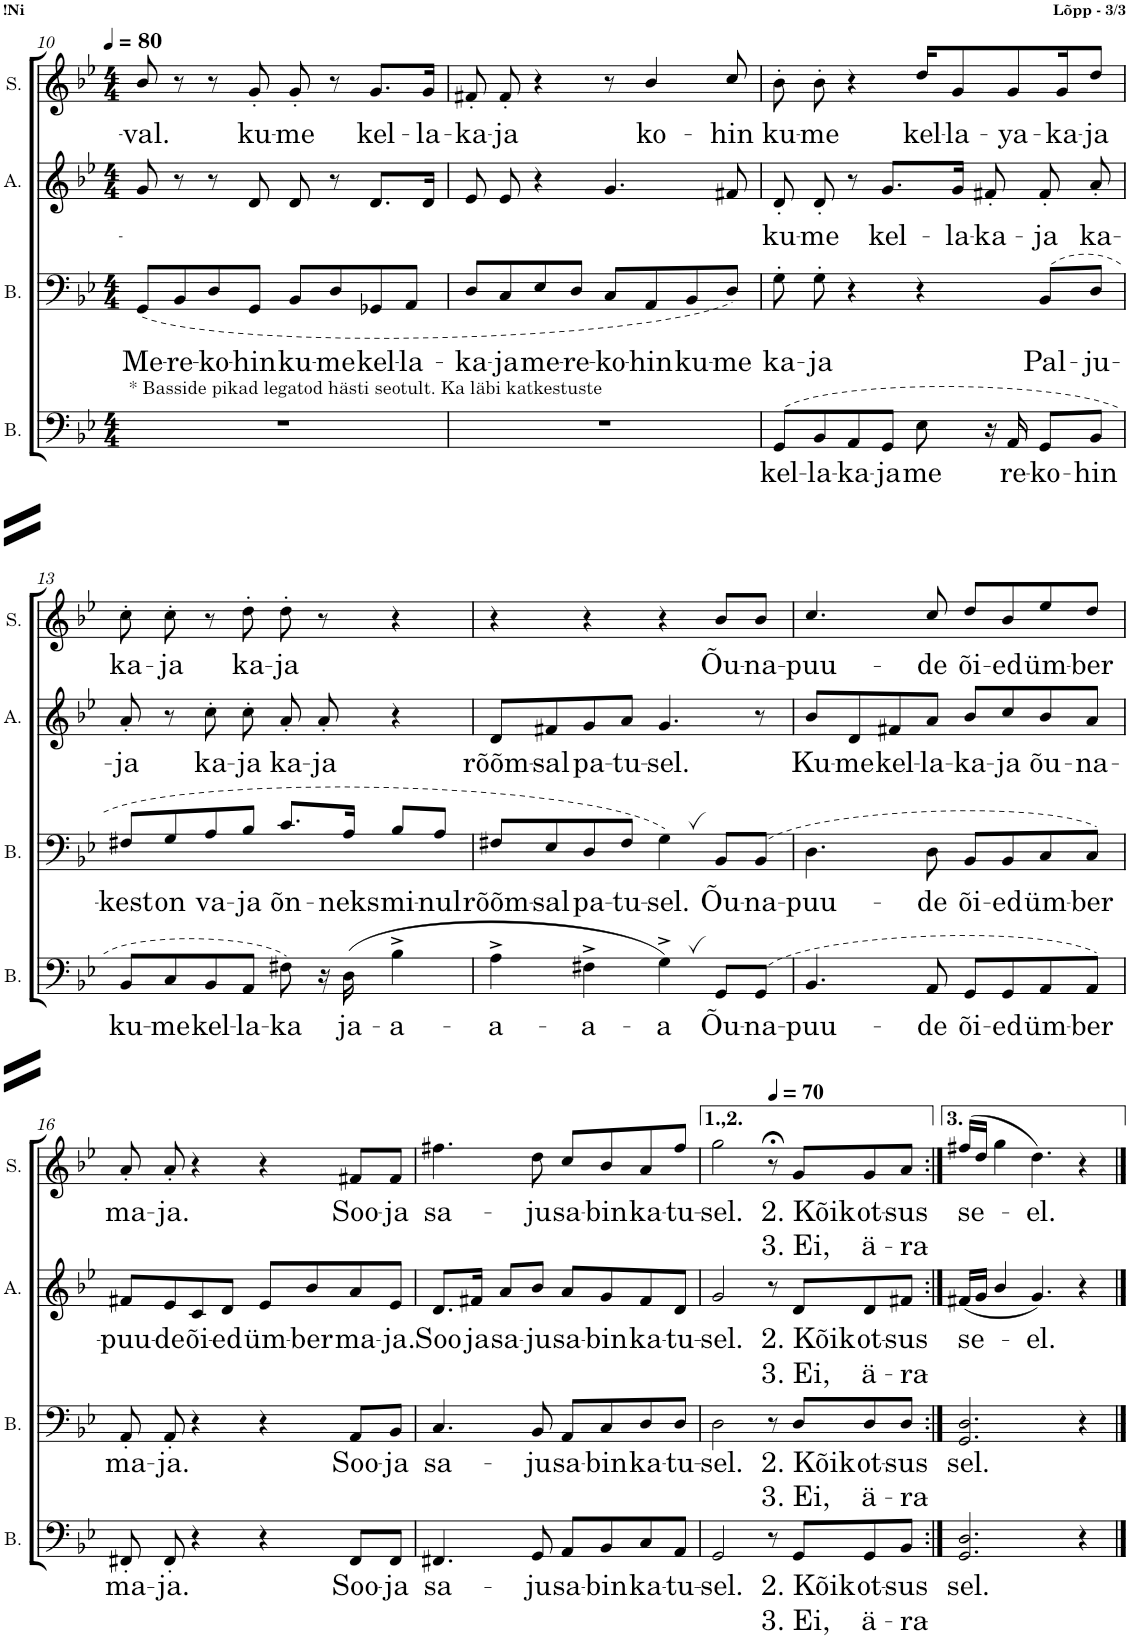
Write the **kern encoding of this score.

**kern	**text	**text	**kern	**text	**text	**kern	**text	**text	**kern	**text	**text
*part4	*part4	*part4	*part3	*part3	*part3	*part2	*part2	*part2	*part1	*part1	*part1
*staff4	*staff4	*staff4	*staff3	*staff3	*staff3	*staff2	*staff2	*staff2	*staff1	*staff1	*staff1
*I"Bass	*	*	*I"Baritone	*	*	*I"Alto	*	*	*I"Soprano	*	*
*I'B.	*	*	*I'B.	*	*	*I'A.	*	*	*I'S.	*	*
!!LO:PB:g=z
*clefF4	*	*	*clefF4	*	*	*clefG2	*	*	*clefG2	*	*
*	*	*	*	*	*	*Trd1c2	*	*	*	*	*
*k[b-e-]	*	*	*k[b-e-]	*	*	*k[b-e-]	*	*	*k[b-e-]	*	*
*M4/4	*	*	*M4/4	*	*	*M4/4	*	*	*M4/4	*	*
*MM80	*	*	*MM80	*	*	*MM80	*	*	*MM80	*	*
=10	=10	=10	=10	=10	=10	=10	=10	=10	=10	=10	=10
!	!	!	!LO:TX:b:t=* Basside pikad legatod hästi seotult. Ka läbi katkestuste	!	!	!	!	!	!	!	!
!	!	!	!	!LO:LY:b	!	!	!LO:LY:b	!	!	!LO:LY:b	!
1r	.	.	(8GG/L	Me-	.	8g/	-val.	.	8b-/	-val.	.
!	!	!	!	!LO:LY:b	!	!	!	!	!	!	!
.	.	.	8BB-/	-re-	.	8r	.	.	8r	.	.
!	!	!	!	!LO:LY:b	!	!	!	!	!	!	!
.	.	.	8D/	-ko-	.	8r	.	.	8r	.	.
!	!	!	!	!LO:LY:b	!	!	!LO:LY:b	!	!	!LO:LY:b	!
.	.	.	8GG/J	-hin	.	8d'/	ku-	.	8g'/	ku-	.
!	!	!	!	!LO:LY:b	!	!	!LO:LY:b	!	!	!LO:LY:b	!
.	.	.	8BB-/L	ku-	.	8d'/	-me	.	8g'/	-me	.
!	!	!	!	!LO:LY:b	!	!	!	!	!	!	!
.	.	.	8D/	-me	.	8r	.	.	8r	.	.
!	!	!	!	!LO:LY:b	!	!	!LO:LY:b	!	!	!LO:LY:b	!
.	.	.	8GG-X/	kel-	.	8.d/L	kel-	.	8.g/L	kel-	.
!	!	!	!	!LO:LY:b	!	!	!	!	!	!	!
.	.	.	8AA/J	-la-	.	.	.	.	.	.	.
!	!	!	!	!	!	!	!LO:LY:b	!	!	!LO:LY:b	!
.	.	.	.	.	.	16d/Jk	-la-	.	16g/Jk	-la-	.
=11	=11	=11	=11	=11	=11	=11	=11	=11	=11	=11	=11
!	!	!	!	!LO:LY:b	!	!	!LO:LY:b	!	!	!LO:LY:b	!
1r	.	.	8D/L	-ka-	.	8e-'/	-ka-	.	8f#X'/	-ka-	.
!	!	!	!	!LO:LY:b	!	!	!LO:LY:b	!	!	!LO:LY:b	!
.	.	.	8C/	-ja	.	8e-'/	-ja	.	8f#'/	-ja	.
!	!	!	!	!LO:LY:b	!	!	!	!	!	!	!
.	.	.	8E-/	me-	.	4r	.	.	4r	.	.
!	!	!	!	!LO:LY:b	!	!	!	!	!	!	!
.	.	.	8D/J	-re-	.	.	.	.	.	.	.
!	!	!	!	!LO:LY:b	!	!	!LO:LY:b	!	!	!	!
.	.	.	8C/L	-ko-	.	4.g/	ko-	.	8r	.	.
!	!	!	!	!LO:LY:b	!	!	!	!	!	!LO:LY:b	!
.	.	.	8AA/	-hin	.	.	.	.	4b-/	ko-	.
!	!	!	!	!LO:LY:b	!	!	!	!	!	!	!
.	.	.	8BB-/	ku-	.	.	.	.	.	.	.
!	!	!	!	!LO:LY:b	!	!	!LO:LY:b	!	!	!LO:LY:b	!
.	.	.	8D/J)	-me	.	8f#X/	-hin	.	8cc/	-hin	.
=12	=12	=12	=12	=12	=12	=12	=12	=12	=12	=12	=12
!	!LO:LY:b	!	!	!LO:LY:b	!	!	!LO:LY:b	!	!	!LO:LY:b	!
(8GG/L	kel-	.	8G'\	ka-	.	8d'/	ku-	.	8b-'\	ku-	.
!	!LO:LY:b	!	!	!LO:LY:b	!	!	!LO:LY:b	!	!	!LO:LY:b	!
8BB-/	-la-	.	8G'\	-ja	.	8d'/	-me	.	8b-'\	-me	.
!	!LO:LY:b	!	!	!	!	!	!	!	!	!	!
8AA/	-ka-	.	4r	.	.	8r	.	.	4r	.	.
!	!LO:LY:b	!	!	!	!	!	!LO:LY:b	!	!	!	!
8GG/J	-ja	.	.	.	.	8.g/L	kel-	.	.	.	.
!	!LO:LY:b	!	!	!	!	!	!	!	!	!LO:LY:b	!
8E-\	me	.	4r	.	.	.	.	.	16dd/KL	kel-	.
!	!	!	!	!	!	!	!LO:LY:b	!	!	!LO:LY:b	!
.	.	.	.	.	.	16g/Jk	-la-	.	8g/	-la-	.
!	!	!	!	!	!	!	!LO:LY:b	!	!	!	!
16r	.	.	.	.	.	8f#X'/	-ka-	.	.	.	.
!	!LO:LY:b	!	!	!	!	!	!	!	!	!LO:LY:b	!
16AA/	re-	.	.	.	.	.	.	.	8g/	-ya-	.
!	!LO:LY:b	!	!	!LO:LY:b	!	!	!LO:LY:b	!	!	!	!
8GG/L	-ko-	.	(8BB-/L	Pal-	.	8f#'/	-ja	.	.	.	.
!	!	!	!	!	!	!	!	!	!	!LO:LY:b	!
.	.	.	.	.	.	.	.	.	16g/K	-ka-	.
!	!LO:LY:b	!	!	!LO:LY:b	!	!	!LO:LY:b	!	!	!LO:LY:b	!
8BB-/J	-hin	.	8D/J	-ju-	.	8a'/	ka-	.	8dd/J	-ja	.
!!LO:LB:g=z
=13	=13	=13	=13	=13	=13	=13	=13	=13	=13	=13	=13
!	!LO:LY:b	!	!	!LO:LY:b	!	!	!LO:LY:b	!	!	!LO:LY:b	!
8BB-/L	ku-	.	8F#X/L	-kest	.	8a'/	-ja	.	8cc'\	ka-	.
!	!LO:LY:b	!	!	!LO:LY:b	!	!	!	!	!	!LO:LY:b	!
8C/	-me	.	8G/	on	.	8r	.	.	8cc'\	-ja	.
!	!LO:LY:b	!	!	!LO:LY:b	!	!	!LO:LY:b	!	!	!	!
8BB-/	kel-	.	8A/	va-	.	8cc'\	ka-	.	8r	.	.
!	!LO:LY:b	!	!	!LO:LY:b	!	!	!LO:LY:b	!	!	!LO:LY:b	!
8AA/J	-la-	.	8B-/J	-ja	.	8cc'\	-ja	.	8dd'\	ka-	.
!	!LO:LY:b	!	!	!LO:LY:b	!	!	!LO:LY:b	!	!	!LO:LY:b	!
8F#X\)	-ka	.	8.c/L	õn-	.	8a'/	ka-	.	8dd'\	-ja	.
!	!	!	!	!	!	!	!LO:LY:b	!	!	!	!
16r	.	.	.	.	.	8a'/	-ja	.	8r	.	.
!	!LO:LY:b	!	!	!LO:LY:b	!	!	!	!	!	!	!
(16D\	ja-	.	16A/Jk	-neks	.	.	.	.	.	.	.
!	!LO:LY:b	!	!	!LO:LY:b	!	!	!	!	!	!	!
4B-^\	-a-	.	8B-/L	mi-	.	4r	.	.	4r	.	.
!	!	!	!	!LO:LY:b	!	!	!	!	!	!	!
.	.	.	8A/J	-nul	.	.	.	.	.	.	.
=14	=14	=14	=14	=14	=14	=14	=14	=14	=14	=14	=14
!	!LO:LY:b	!	!	!LO:LY:b	!	!	!LO:LY:b	!	!	!	!
4A^\	-a-	.	8F#X/L	rõõm-	.	8d/L	rõõm-	.	4r	.	.
!	!	!	!	!LO:LY:b	!	!	!LO:LY:b	!	!	!	!
.	.	.	8E-/	-sal	.	8f#X/	-sal	.	.	.	.
!	!LO:LY:b	!	!	!LO:LY:b	!	!	!LO:LY:b	!	!	!	!
4F#X^\	-a-	.	8D/	pa-	.	8g/	pa-	.	4r	.	.
!	!	!	!	!LO:LY:b	!	!	!LO:LY:b	!	!	!	!
.	.	.	8F#/J	tu-	.	8a/J	-tu-	.	.	.	.
!	!LO:LY:b	!	!	!LO:LY:b	!	!	!LO:LY:b	!	!	!	!
4G'~^,\)	-a	.	4G'~,\)	-sel.	.	4.g/	sel.	.	4r	.	.
!	!LO:LY:b	!	!	!LO:LY:b	!	!	!	!	!	!LO:LY:b	!
8GG/L	Õu-	.	8BB-/L	Õu-	.	.	.	.	8b-/L	Õu-	.
!	!LO:LY:b	!	!	!LO:LY:b	!	!	!	!	!	!LO:LY:b	!
(>8GG/J	-na-	.	(>8BB-/J	-na-	.	8r	.	.	8b-/J	-na-	.
=15	=15	=15	=15	=15	=15	=15	=15	=15	=15	=15	=15
!	!LO:LY:b	!	!	!LO:LY:b	!	!	!LO:LY:b	!	!	!LO:LY:b	!
4.BB-/	-puu-	.	4.D\	-puu-	.	8b-/L	Ku-	.	4.cc/	-puu-	.
!	!	!	!	!	!	!	!LO:LY:b	!	!	!	!
.	.	.	.	.	.	8d/	-me	.	.	.	.
!	!	!	!	!	!	!	!LO:LY:b	!	!	!	!
.	.	.	.	.	.	8f#X/	kel-	.	.	.	.
!	!LO:LY:b	!	!	!LO:LY:b	!	!	!LO:LY:b	!	!	!LO:LY:b	!
8AA/	-de	.	8D\	-de	.	8a/J	-la-	.	8cc/	-de	.
!	!LO:LY:b	!	!	!LO:LY:b	!	!	!LO:LY:b	!	!	!LO:LY:b	!
8GG/L	õi-	.	8BB-/L	õi-	.	8b-/L	-ka-	.	8dd/L	õi-	.
!	!LO:LY:b	!	!	!LO:LY:b	!	!	!LO:LY:b	!	!	!LO:LY:b	!
8GG/	-ed	.	8BB-/	-ed	.	8cc/	-ja	.	8b-/	-ed	.
!	!LO:LY:b	!	!	!LO:LY:b	!	!	!LO:LY:b	!	!	!LO:LY:b	!
8AA/	üm-	.	8C/	üm-	.	8b-/	õu-	.	8ee-/	üm-	.
!	!LO:LY:b	!	!	!LO:LY:b	!	!	!LO:LY:b	!	!	!LO:LY:b	!
8AA/J)	-ber	.	8C/J)	-ber	.	8a/J	-na-	.	8dd/J	-ber	.
!!LO:LB:g=z
=16	=16	=16	=16	=16	=16	=16	=16	=16	=16	=16	=16
!	!LO:LY:b	!	!	!LO:LY:b	!	!	!LO:LY:b	!	!	!LO:LY:b	!
8FF#X'/	ma-	.	8AA'/	ma-	.	8f#X/L	-puu-	.	8a'/	ma-	.
!	!LO:LY:b	!	!	!LO:LY:b	!	!	!LO:LY:b	!	!	!LO:LY:b	!
8FF#'/	-ja.	.	8AA'/	-ja.	.	8e-/	-de	.	8a'/	-ja.	.
!	!	!	!	!	!	!	!LO:LY:b	!	!	!	!
4r	.	.	4r	.	.	8c/	õi-	.	4r	.	.
!	!	!	!	!	!	!	!LO:LY:b	!	!	!	!
.	.	.	.	.	.	8d/J	-ed	.	.	.	.
!	!	!	!	!	!	!	!LO:LY:b	!	!	!	!
4r	.	.	4r	.	.	8e-/L	üm-	.	4r	.	.
!	!	!	!	!	!	!	!LO:LY:b	!	!	!	!
.	.	.	.	.	.	8b-/	-ber	.	.	.	.
!	!LO:LY:b	!	!	!LO:LY:b	!	!	!LO:LY:b	!	!	!LO:LY:b	!
8FF#/L	Soo-	.	8AA/L	Soo-	.	8a/	ma-	.	8f#X/L	Soo-	.
!	!LO:LY:b	!	!	!LO:LY:b	!	!	!LO:LY:b	!	!	!LO:LY:b	!
8FF#/J	-ja	.	8BB-/J	-ja	.	8e-/J	-ja.	.	8f#/J	-ja	.
=17	=17	=17	=17	=17	=17	=17	=17	=17	=17	=17	=17
!	!LO:LY:b	!	!	!LO:LY:b	!	!	!LO:LY:b	!	!	!LO:LY:b	!
4.FF#X/	sa-	.	4.C/	sa-	.	8.d/L	Soo	.	4.ff#X\	sa-	.
!	!	!	!	!	!	!	!LO:LY:b	!	!	!	!
.	.	.	.	.	.	16f#X/Jk	ja	.	.	.	.
!	!	!	!	!	!	!	!LO:LY:b	!	!	!	!
.	.	.	.	.	.	8a/L	sa-	.	.	.	.
!	!LO:LY:b	!	!	!LO:LY:b	!	!	!LO:LY:b	!	!	!LO:LY:b	!
8GG/	-ju	.	8BB-/	-ju	.	8b-/J	-ju	.	8dd\	-ju	.
!	!LO:LY:b	!	!	!LO:LY:b	!	!	!LO:LY:b	!	!	!LO:LY:b	!
8AA/L	sa-	.	8AA/L	sa-	.	8a/L	sa-	.	8cc/L	-sa-	.
!	!LO:LY:b	!	!	!LO:LY:b	!	!	!LO:LY:b	!	!	!LO:LY:b	!
8BB-/	-bin	.	8C/	-bin	.	8g/	-bin	.	8b-/	-bin	.
!	!LO:LY:b	!	!	!LO:LY:b	!	!	!LO:LY:b	!	!	!LO:LY:b	!
8C/	ka-	.	8D/	ka-	.	8f#/	ka-	.	8a/	ka-	.
!	!LO:LY:b	!	!	!LO:LY:b	!	!	!LO:LY:b	!	!	!LO:LY:b	!
8AA/J	-tu-	.	8D/J	-tu-	.	8d/J	-tu-	.	8ff#/J	-tu-	.
=18	=18	=18	=18	=18	=18	=18	=18	=18	=18	=18	=18
!	!LO:LY:b	!	!	!LO:LY:b	!	!	!LO:LY:b	!	!	!LO:LY:b	!
2GG/	-sel.	.	2D\	-sel.	.	2g/	-sel.	.	2gg\	-sel.	.
*	*	*	*	*	*	*	*	*	*MM70	*	*
8r	.	.	8r	.	.	8r	.	.	8r;<	.	.
!	!LO:LY:b	!LO:LY:b	!	!LO:LY:b	!LO:LY:b	!	!LO:LY:b	!LO:LY:b	!	!LO:LY:b	!LO:LY:b
8GG/L	2. Kõik	3. Ei,	8D/L	2. Kõik	3. Ei,	8d/L	2. Kõik	3. Ei,	8g/L	2. Kõik	3. Ei,
!	!LO:LY:b	!LO:LY:b	!	!LO:LY:b	!LO:LY:b	!	!LO:LY:b	!LO:LY:b	!	!LO:LY:b	!LO:LY:b
8GG/	ot-	ä-	8D/	ot-	ä-	8d/	ot-	ä-	8g/	ot-	ä-
!	!LO:LY:b	!LO:LY:b	!	!LO:LY:b	!LO:LY:b	!	!LO:LY:b	!LO:LY:b	!	!LO:LY:b	!LO:LY:b
8BB-/J	-sus	-ra-	8D/J	-sus	-ra-	8f#X/J	-sus	-ra-	8a/J	-sus	-ra-
=19:|!	=19:|!	=19:|!	=19:|!	=19:|!	=19:|!	=19:|!	=19:|!	=19:|!	=19:|!	=19:|!	=19:|!
!	!LO:LY:b	!	!	!LO:LY:b	!	!	!LO:LY:b	!	!	!LO:LY:b	!
2.GG/ 2.D/	sel.	.	2.GG/ 2.D/	sel.	.	(16f#X/LL	se-	.	(16ff#X/LL	se-	.
.	.	.	.	.	.	16g/JJ	.	.	16dd/JJ	.	.
.	.	.	.	.	.	4b-/	.	.	4gg\	.	.
!	!	!	!	!	!	!	!LO:LY:b	!	!	!LO:LY:b	!
.	.	.	.	.	.	4.g/)	-el.	.	4.dd\)	-el.	.
4r	.	.	4r	.	.	4r	.	.	4r	.	.
==	==	==	==	==	==	==	==	==	==	==	==
*-	*-	*-	*-	*-	*-	*-	*-	*-	*-	*-	*-
